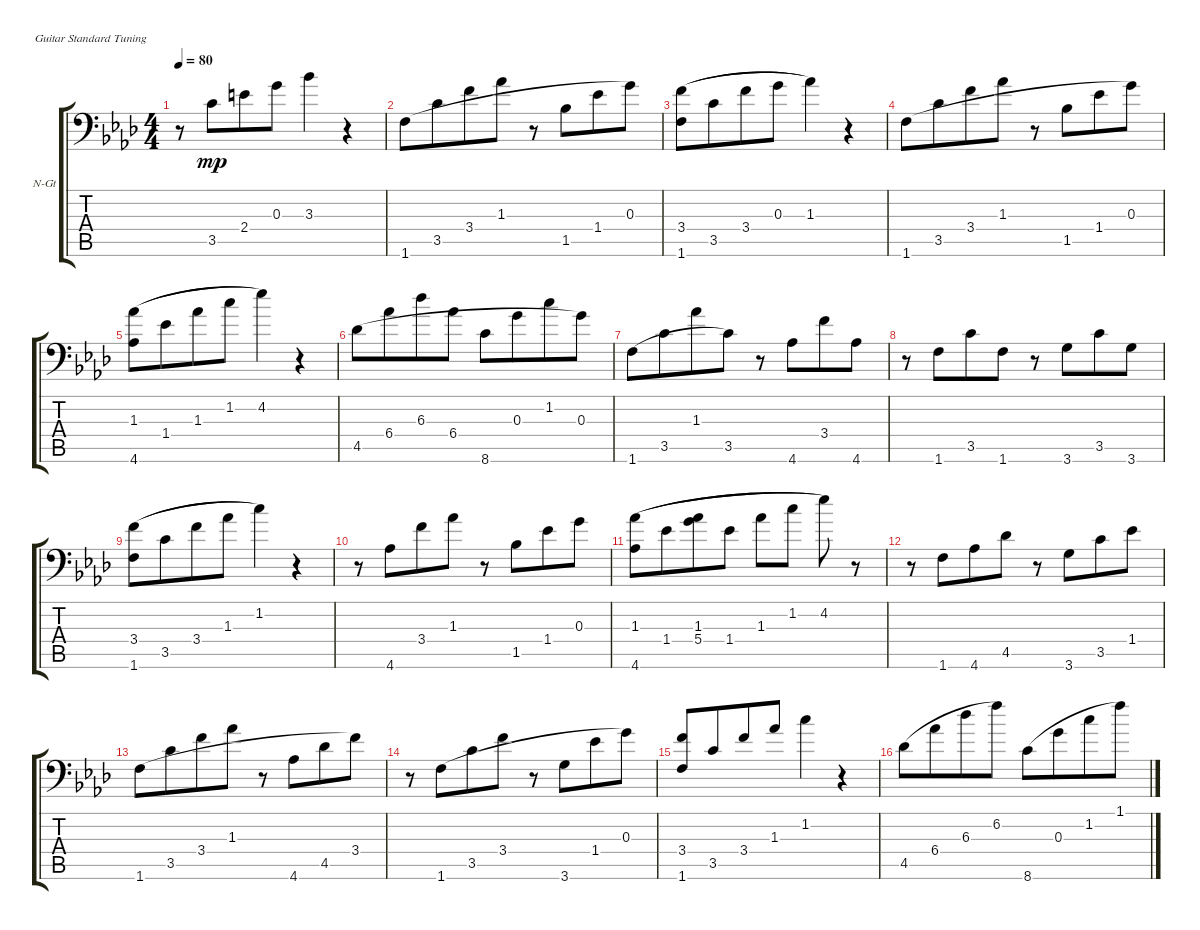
\defaultSystemsLayout 4
\bracketExtendMode groupsimilarinstruments
\firstSystemTrackNameOrientation horizontal
\otherSystemsTrackNameOrientation horizontal
\track ("Nylon Guitar" "N-Gt") {instrument acousticguitarnylon}
\staff {score tabs}
\tuning (E4 B3 G3 D3 A2 E2)
\ts (4 4)
\tempo 80
\clef f4
\ks ab
r.8{dy mp legatoorigin beam merge} 3.5.8{legatoorigin beam merge} 2.4.8{legatoorigin beam merge} 0.3.8{legatoorigin} 3.3.4 r.4 |
1.6.8{legatoorigin beam merge} 3.5.8{legatoorigin beam merge} 3.4.8{legatoorigin beam merge} 1.3.8{legatoorigin} r.8{legatoorigin beam merge} 1.5.8{legatoorigin beam merge} 1.4.8{legatoorigin beam merge} 0.3.8 |
(3.4 1.6).8{legatoorigin beam merge} 3.5.8{legatoorigin beam merge} 3.4.8{legatoorigin beam merge} 0.3.8{legatoorigin} 1.3.4 r.4 |
1.6.8{legatoorigin beam merge} 3.5.8{legatoorigin beam merge} 3.4.8{legatoorigin beam merge} 1.3.8{legatoorigin} r.8{legatoorigin beam merge} 1.5.8{legatoorigin beam merge} 1.4.8{legatoorigin beam merge} 0.3.8 |
(1.3 4.6).8{legatoorigin beam merge} 1.4.8{legatoorigin beam merge} 1.3.8{legatoorigin beam merge} 1.2.8{legatoorigin} 4.2.4 r.4 |
4.5.8{legatoorigin beam merge} 6.4.8{legatoorigin beam merge} 6.3.8{legatoorigin beam merge} 6.4.8{legatoorigin} 8.6.8{legatoorigin beam merge} 0.3.8{legatoorigin beam merge} 1.2.8{legatoorigin beam merge} 0.3.8 |
1.6.8{legatoorigin beam merge} 3.5.8{legatoorigin beam merge} 1.3.8{legatoorigin beam merge} 3.5.8 r.8{legatoorigin beam merge} 4.6.8{legatoorigin beam merge} 3.4.8{legatoorigin beam merge} 4.6.8 |
r.8{legatoorigin beam merge} 1.6.8{legatoorigin beam merge} 3.5.8{legatoorigin beam merge} 1.6.8 r.8{legatoorigin beam merge} 3.6.8{legatoorigin beam merge} 3.5.8{legatoorigin beam merge} 3.6.8 |
(3.4 1.6).8{legatoorigin beam merge} 3.5.8{legatoorigin beam merge} 3.4.8{legatoorigin beam merge} 1.3.8{legatoorigin} 1.2.4 r.4 |
r.8{legatoorigin beam merge} 4.6.8{legatoorigin beam merge} 3.4.8{legatoorigin beam merge} 1.3.8{legatoorigin} r.8{legatoorigin beam merge} 1.5.8{legatoorigin beam merge} 1.4.8{legatoorigin beam merge} 0.3.8 |
(1.3 4.6).8{legatoorigin beam merge} 1.4.8{legatoorigin beam merge} (1.3 5.4).8{legatoorigin beam merge} 1.4.8{legatoorigin} 1.3.8{legatoorigin} 1.2.8{legatoorigin} 4.2.8 r.8 |
r.8{legatoorigin beam merge} 1.6.8{legatoorigin beam merge} 4.6.8{legatoorigin beam merge} 4.5.8{legatoorigin} r.8{legatoorigin beam merge} 3.6.8{legatoorigin beam merge} 3.5.8{legatoorigin beam merge} 1.4.8 |
1.6.8{legatoorigin beam merge} 3.5.8{legatoorigin beam merge} 3.4.8{legatoorigin beam merge} 1.3.8{legatoorigin} r.8{legatoorigin beam merge} 4.6.8{legatoorigin beam merge} 4.5.8{legatoorigin beam merge} 3.4.8 |
r.8{beam merge} 1.6.8{legatoorigin beam merge} 3.5.8{legatoorigin beam merge} 3.4.8{legatoorigin} r.8{legatoorigin beam merge} 3.6.8{legatoorigin beam merge} 1.4.8{legatoorigin beam merge} 0.3.8 |
(3.4 1.6).8{beam invert beam merge} 3.5.8{beam merge} 3.4.8{beam merge} 1.3.8 1.2.4 r.4 |
4.5.8{legatoorigin beam merge} 6.4.8{legatoorigin beam merge} 6.3.8{legatoorigin beam merge} 6.2.8 8.6.8{legatoorigin beam merge} 0.3.8{legatoorigin beam merge} 1.2.8{legatoorigin beam merge} 1.1.8
